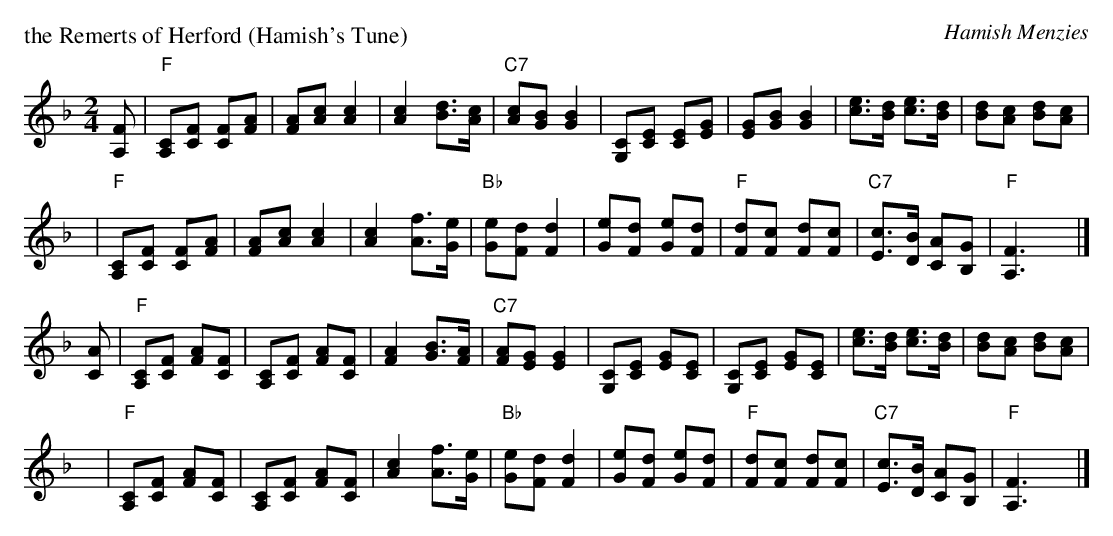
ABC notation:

X:1
P: the Remerts of Herford (Hamish's Tune)
C: Hamish Menzies
M: 2/4
L: 1/8
K: F
[FA,] \
| "F"[CA,][FC] [FC][AF] | [AF][cA] [c2A2] | [c2A2] [dB]>[cA] | "C7"[cA][BG] [B2G2] \
| [CG,][EC] [EC][GE] | [GE][BG] [B2G2] | [ec]>[dB] [ec]>[dB] | [dB][cA] [dB][cA] |
y3 \
| "F"[CA,][FC] [FC][AF] | [AF][cA] [c2A2] | [c2A2] [fA]>[eG] | "Bb"[eG][dF] [d2F2] \
| [eG][dF] [eG][dF] | "F"[dF][cF] [dF][cF] | "C7"[cE]>[BD] [AC][GB,] | "F"[F3A,3] y |]
[AC] \
| "F"[CA,][FC] [AF][FC] | [CA,][FC] [AF][FC] | [A2F2] [BG]>[AF] | "C7"[AF][GE] [G2E2] \
| [CG,][EC] [GE][EC] | [CG,][EC] [GE][EC] | [ec]>[dB] [ec]>[dB] | [dB][cA] [dB][cA] |
y \
|  "F"[CA,][FC] [AF][FC] | [CA,][FC] [AF][FC] | [c2A2] [fA]>[eG] | "Bb"[eG][dF] [d2F2] \
| [eG][dF] [eG][dF] | "F"[dF][cF] [dF][cF] | "C7"[cE]>[BD] [AC][GB,] | "F"[F3A,3] y |]
